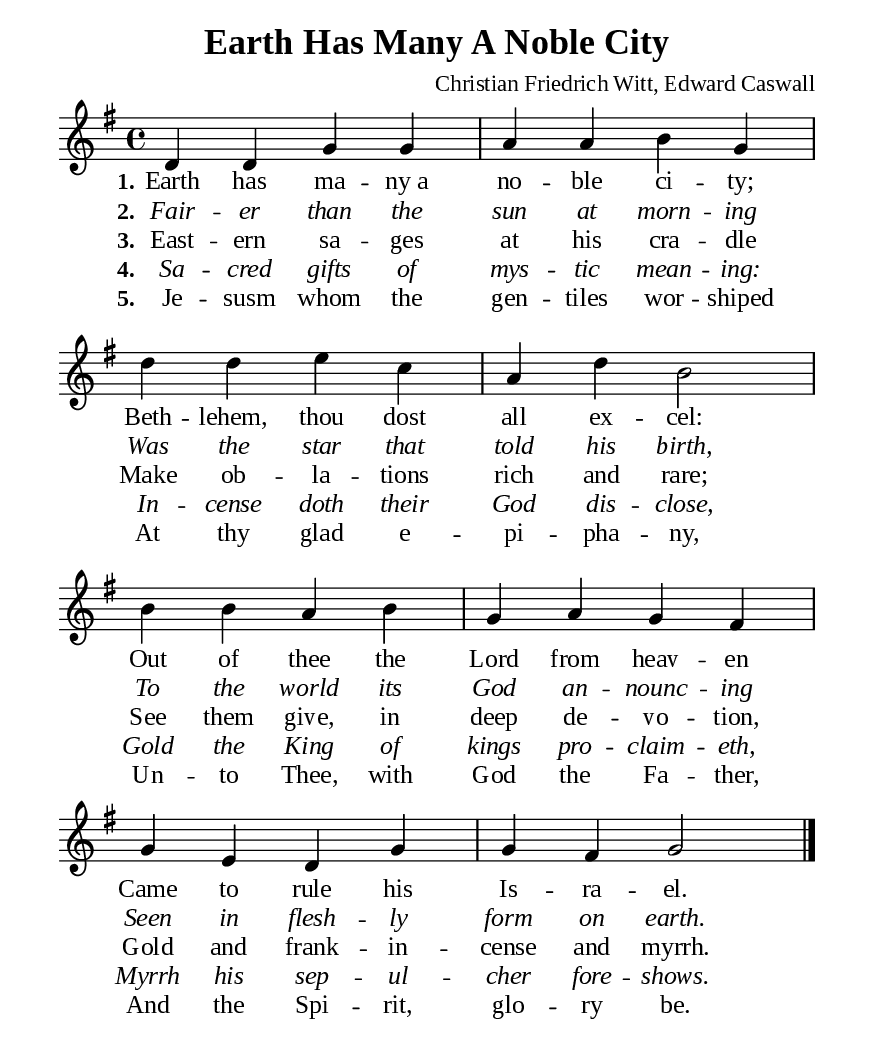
%%%%%%%%%%%%%%%%%%%%%%%%%%%%%
% CONTENTS OF THIS DOCUMENT
% 1. Common settings
% 2. Verse music
% 3. Verse lyrics
% 4. Layout
%%%%%%%%%%%%%%%%%%%%%%%%%%%%%

%%%%%%%%%%%%%%%%%%%%%%%%%%%%%
% 1. Common settings
%%%%%%%%%%%%%%%%%%%%%%%%%%%%%
\version "2.18.2"

\header {
  title = "Earth Has Many A Noble City"
  composer = "Christian Friedrich Witt, Edward Caswall"
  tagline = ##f
}

global= {
  \key g \major
  \time 4/4
  \override Score.BarNumber.break-visibility = ##(#f #f #f)
  \override Lyrics.LyricSpace.minimum-distance = #3.0
}

\paper {
  #(set-paper-size "a5")
  top-margin = 3.2\mm
  bottom-marign = 10\mm
  left-margin = 10\mm
  right-margin = 10\mm
  indent = #0
  #(define fonts
	 (make-pango-font-tree "Liberation Serif"
	 		       "Liberation Serif"
			       "Liberation Serif"
			       (/ 20 20)))
  system-system-spacing = #'((basic-distance . 3) (padding . 3))
}

printItalic = \with {
  \override LyricText.font-shape = #'italic
}

%%%%%%%%%%%%%%%%%%%%%%%%%%%%%
% 2. Verse music
%%%%%%%%%%%%%%%%%%%%%%%%%%%%%
musicVerseSoprano = \relative c' {
  %{	01	%} d4 d g g |
  %{	02	%} a a b g |
  %{	03	%} d' d e c |
  %{	04	%} a d b2 |
  %{	05	%} b4 b a b |
  %{	06	%} g a g fis |
  %{	07	%} g e d g |
  %{	08	%} g fis g2 \bar "|."
}

%%%%%%%%%%%%%%%%%%%%%%%%%%%%%
% 3. Verse lyrics
%%%%%%%%%%%%%%%%%%%%%%%%%%%%%
verseOne = \lyricmode {
  \set stanza = #"1."
  Earth has ma -- ny_a no -- ble ci -- ty;
  Beth -- lehem, thou dost all ex -- cel:
  Out of thee the Lord from heav -- en
  Came to rule his Is -- ra -- el.
}

verseTwo = \lyricmode {
  \set stanza = #"2."
  Fair -- er than the sun at morn -- ing
  Was the star that told his birth,
  To the world its God an -- nounc -- ing
  Seen in flesh -- ly form on earth.
}

verseThree = \lyricmode {
  \set stanza = #"3."
  East -- ern sa -- ges at his cra -- dle
  Make ob -- la -- tions rich and rare;
  See them give, in deep de -- vo -- tion,
  Gold and frank -- in -- cense and myrrh.
}

verseFour = \lyricmode {
  \set stanza = #"4."
  Sa -- cred gifts of mys -- tic mean -- ing:
  In -- cense doth their God dis -- close,
  Gold the King of kings pro -- claim -- eth,
  Myrrh his sep -- ul -- cher fore -- shows.
}

verseFive = \lyricmode {
  \set stanza = #"5."
  Je -- susm whom the gen -- tiles wor -- shiped
  At thy glad e -- pi -- pha -- ny,
  Un -- to Thee, with God the Fa -- ther,
  And the Spi -- rit, glo -- ry be.
}

%%%%%%%%%%%%%%%%%%%%%%%%%%%%%
% 4. Layout
%%%%%%%%%%%%%%%%%%%%%%%%%%%%%
\score {
    \new ChoirStaff <<
      \new Staff <<
        \clef "treble"
        \new Voice = "sopranos" { \global   \musicVerseSoprano }
      >>
      \new Lyrics \lyricsto sopranos \verseOne
      \new Lyrics \printItalic \lyricsto sopranos \verseTwo
      \new Lyrics \lyricsto sopranos \verseThree
      \new Lyrics \printItalic \lyricsto sopranos \verseFour
      \new Lyrics \lyricsto sopranos \verseFive
    >>
}
